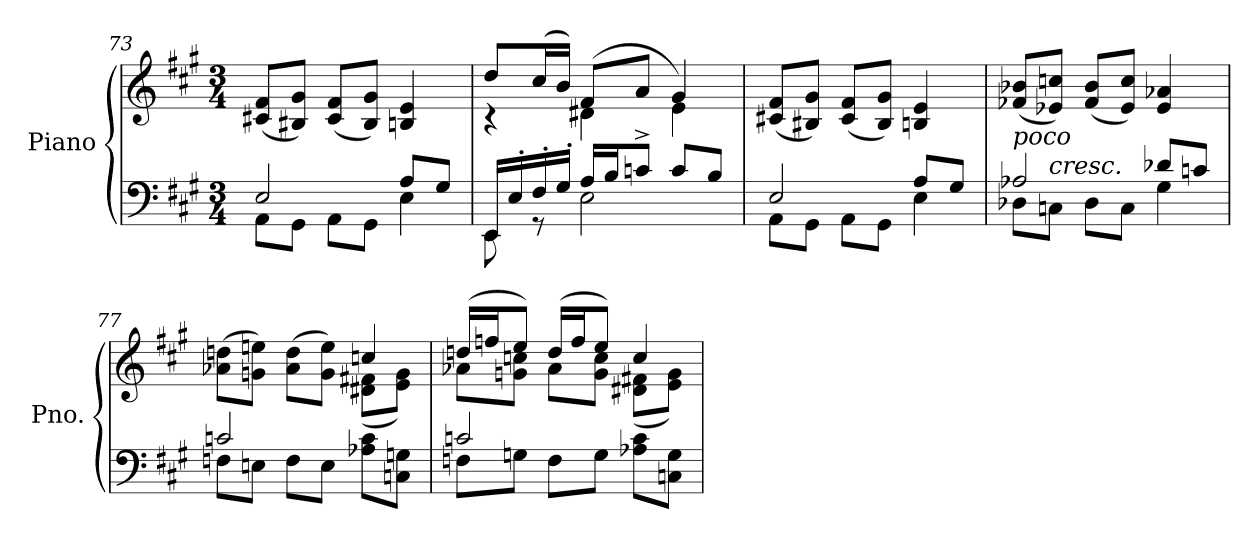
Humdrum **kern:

**kern	**kern
*part1	*part1
*staff2	*staff1
*I"Piano	*
*I'Pno.	*
!!LO:PB:g=z
*clefF4	*clefG2
*k[f#c#g#]	*k[f#c#g#]
*M3/4	*M3/4
=73	=73
*^	*
2E/	8AA\L	(<8c#X/ 8f#/L
.	8GG#\J	8B#X/ 8g#/J)
.	8AA\L	(<8c#/ 8f#/L
.	8GG#\J	8B#/ 8g#/J)
8A/L	4E\	4Bn/ 4e/
8G#/J	.	.
=74	=74	=74
*	*	*^
16EE/LL	8EE\	8dd/L	4r
16E'/	.	.	.
16F#'/	8r	(>16cc#/L	.
16G#'/JJ	.	16b/JJ)	.
16A/LL	2E\	(>8f#/L	4d#X\
16B/J	.	.	.
8cn^/J	.	8a/J	.
8c/L	.	4g#/)	4e\
8B/J	.	.	.
*	*	*v	*v
=75	=75	=75
2E/	8AA\L	(<8c#X/ 8f#/L
.	8GG#\J	8B#X/ 8g#/J)
.	8AA\L	(<8c#/ 8f#/L
.	8GG#\J	8B#/ 8g#/J)
8A/L	4E\	4Bn/ 4e/
8G#/J	.	.
=76	=76	=76
!LO:TX:a:i:t=poco	!	!
2A-X/	8D-X\L	(<8f-X/ 8b-X/L
!	!LO:TX:a:i:t=cresc.	!
.	8Cn\J	8e-X/ 8ccn/J)
.	8D-\L	(<8f-/ 8b-/L
.	8C\J	8e-/ 8cc/J)
8d-X/L	4G#\	4e-/ 4a-X/
8cn/J	.	.
!!LO:LB:g=z
=77	=77	=77
*	*	*^
2cn/	8Fn\L	(>8a-X\ 8ddn\L	2ryy
.	8En\J	8gn\ 8een\J)	.
.	8F\L	(>8a-\ 8dd\L	.
.	8E\J	8g\ 8ee\J)	.
4ryy	8A-X\ 8c\L	4ccn/	(<8d#X\ 8f#X\L
.	8Cn\ 8Gn\J	.	8e\ 8g\J)
=78	=78	=78	=78
2cn/	8Fn\L	(>16ddn/LL	8a-X\L
.	.	16ffn/J	.
.	8Gn\J	8ee/J)	8gn\ 8ccn\J
.	8F\L	(>16dd/LL	8a-\L
.	.	16ff/J	.
.	8G\J	8ee/J)	8g\ 8cc\J
4ryy	8A-X\ 8c\L	4cc/	(<8d#X\ 8f#X\L
.	8Cn\ 8G\J	.	8e\ 8g\J)
*v	*v	*	*
*	*v	*v
=	=
*-	*-
